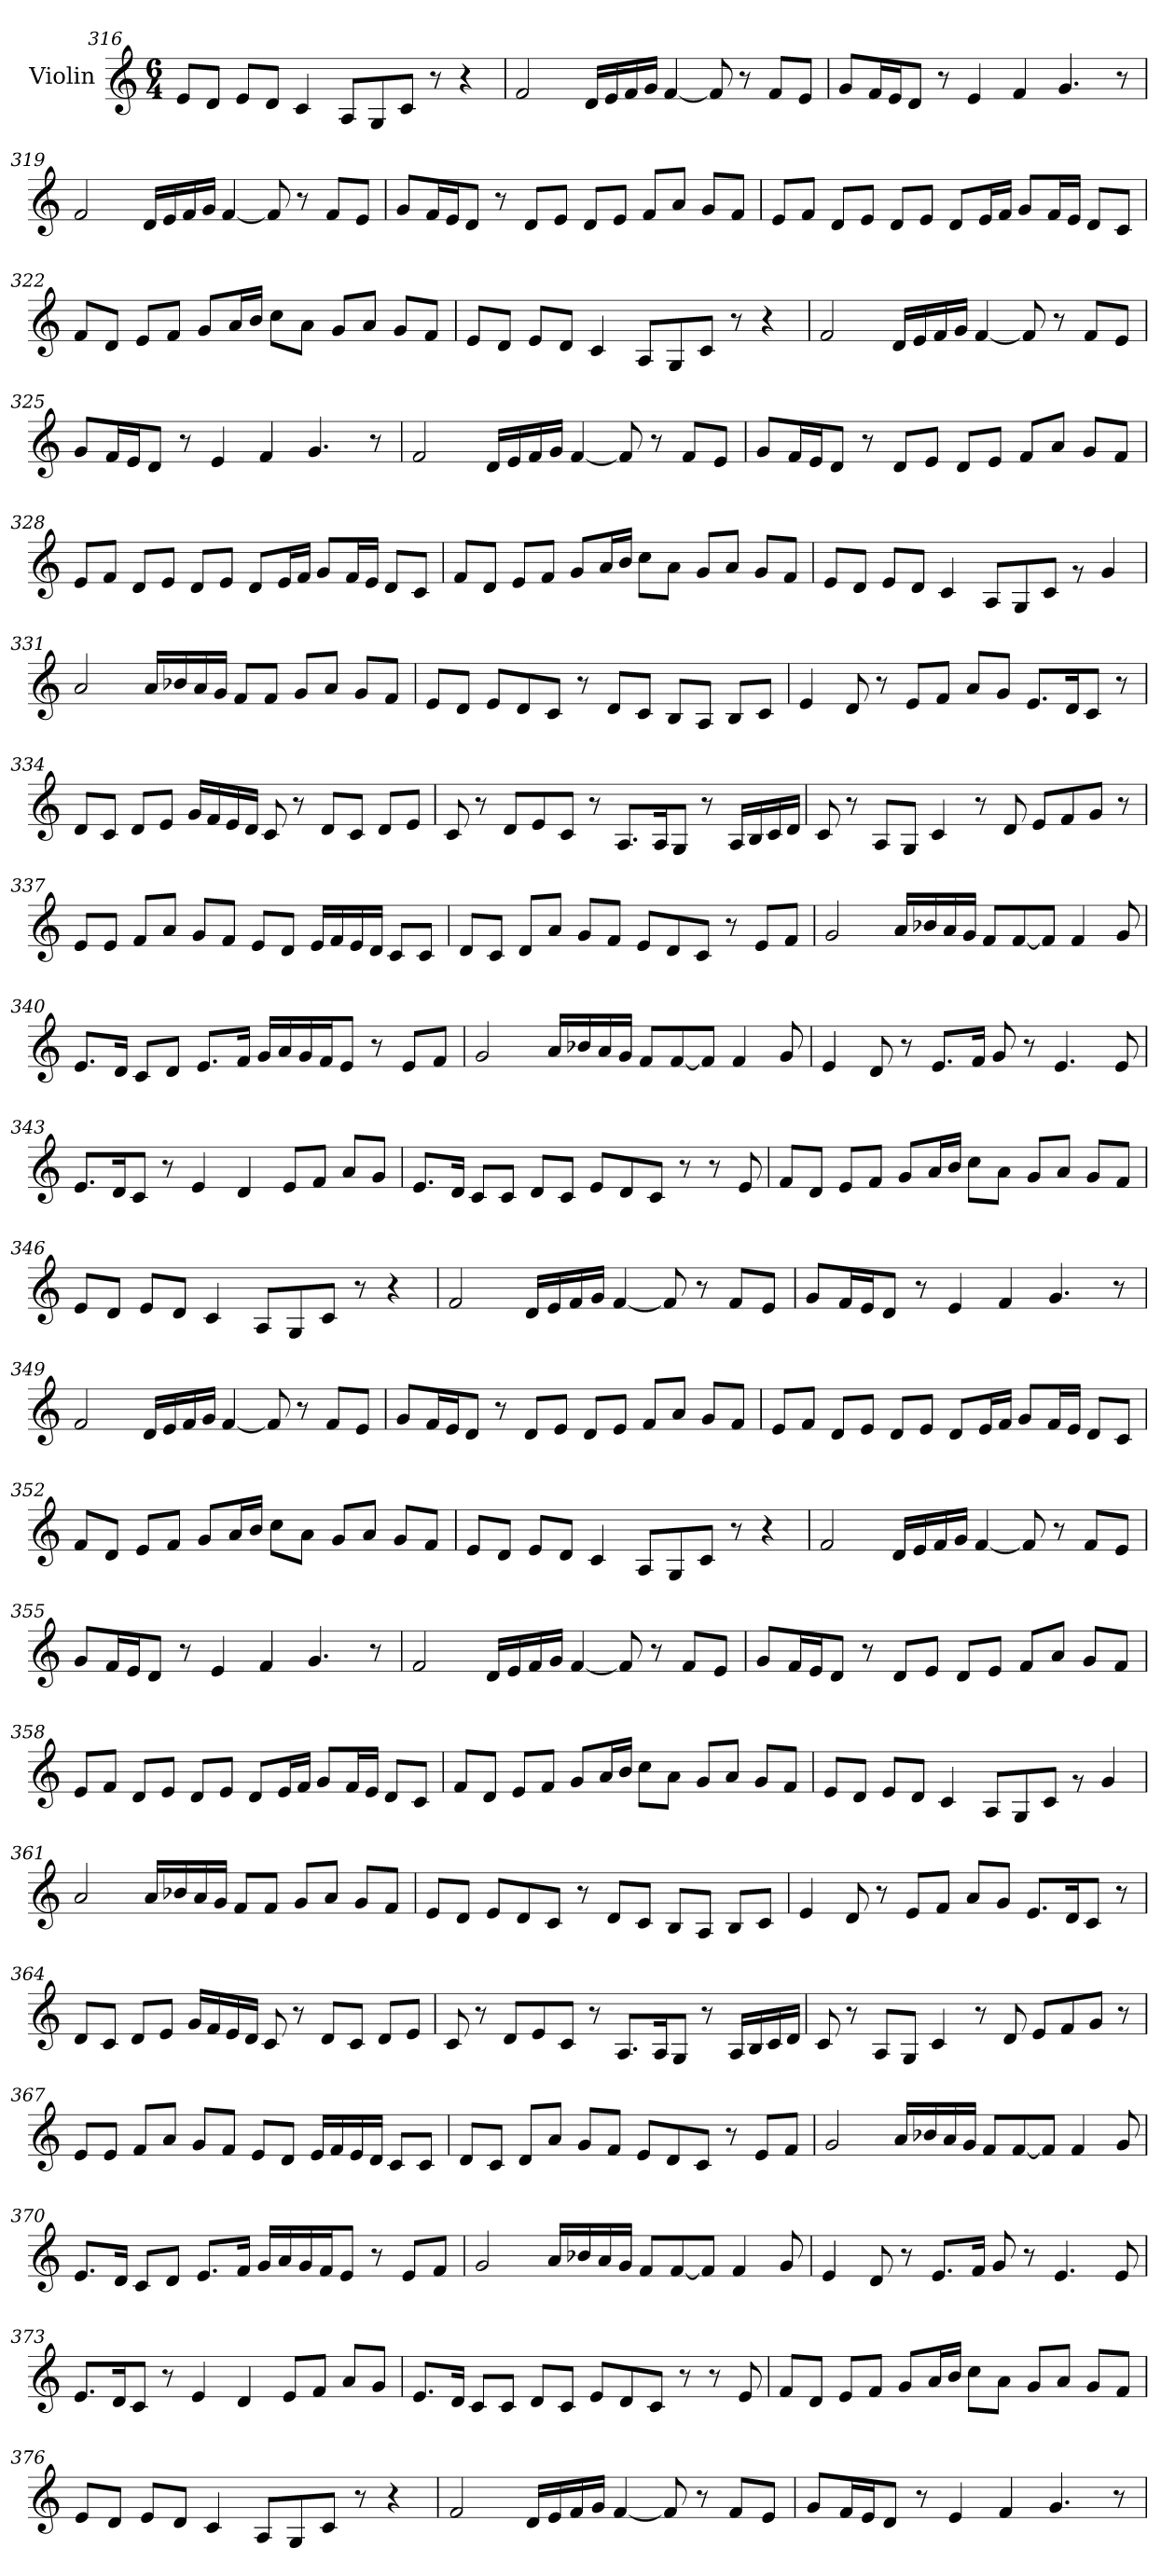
**kern
*part1
*staff1
*I"Violin
*clefG2
*k[]
*M6/4
=316
8e/L
8d/J
8e/L
8d/J
4c/
8A/L
8G/
8c/J
8r
4r
=317
2f/
16d/LL
16e/
16f/
16g/JJ
[4f/
8f/]
8r
8f/L
8e/J
!!LO:LB:g=z
=318
8g/L
16f/L
16e/J
8d/J
8r
4e/
4f/
4.g/
8r
=319
2f/
16d/LL
16e/
16f/
16g/JJ
[4f/
8f/]
8r
8f/L
8e/J
=320
8g/L
16f/L
16e/J
8d/J
8r
8d/L
8e/J
8d/L
8e/J
8f/L
8a/J
8g/L
8f/J
!!LO:LB:g=z
=321
8e/L
8f/J
8d/L
8e/J
8d/L
8e/J
8d/L
16e/L
16f/JJ
8g/L
16f/L
16e/JJ
8d/L
8c/J
=322
8f/L
8d/J
8e/L
8f/J
8g/L
16a/L
16b/JJ
8cc\L
8a\J
8g/L
8a/J
8g/L
8f/J
=323
8e/L
8d/J
8e/L
8d/J
4c/
8A/L
8G/
8c/J
8r
4r
!!LO:LB:g=z
=324
2f/
16d/LL
16e/
16f/
16g/JJ
[4f/
8f/]
8r
8f/L
8e/J
=325
8g/L
16f/L
16e/J
8d/J
8r
4e/
4f/
4.g/
8r
=326
2f/
16d/LL
16e/
16f/
16g/JJ
[4f/
8f/]
8r
8f/L
8e/J
!!LO:LB:g=z
=327
8g/L
16f/L
16e/J
8d/J
8r
8d/L
8e/J
8d/L
8e/J
8f/L
8a/J
8g/L
8f/J
=328
8e/L
8f/J
8d/L
8e/J
8d/L
8e/J
8d/L
16e/L
16f/JJ
8g/L
16f/L
16e/JJ
8d/L
8c/J
=329
8f/L
8d/J
8e/L
8f/J
8g/L
16a/L
16b/JJ
8cc\L
8a\J
8g/L
8a/J
8g/L
8f/J
!!LO:LB:g=z
=330
8e/L
8d/J
8e/L
8d/J
4c/
8A/L
8G/
8c/J
8rg
4g/
=331
2a/
16a/LL
16b-X/
16a/
16g/JJ
8f/L
8f/J
8g/L
8a/J
8g/L
8f/J
=332
8e/L
8d/J
8e/L
8d/
8c/J
8r
8d/L
8c/J
8B/L
8A/J
8B/L
8c/J
!!LO:LB:g=z
=333
4e/
8d/
8r
8e/L
8f/J
8a/L
8g/J
8.e/L
16d/K
8c/J
8r
=334
8d/L
8c/J
8d/L
8e/J
16g/LL
16f/
16e/
16d/JJ
8c/
8r
8d/L
8c/J
8d/L
8e/J
!!LO:PB:g=z
=335
8c/
8r
8d/L
8e/
8c/J
8r
8.A/L
16A/K
8G/J
8r
16A/LL
16B/
16c/
16d/JJ
!!LO:PB:g=z
=336
8c/
8r
8A/L
8G/J
4c/
8r
8d/
8e/L
8f/
8g/J
8r
=337
8e/L
8e/J
8f/L
8a/J
8g/L
8f/J
8e/L
8d/J
16e/LL
16f/
16e/
16d/JJ
8c/L
8c/J
=338
8d/L
8c/J
8d/L
8a/J
8g/L
8f/J
8e/L
8d/
8c/J
8r
8e/L
8f/J
!!LO:LB:g=z
=339
2g/
16a/LL
16b-X/
16a/
16g/JJ
8f/L
[8f/
8f/J]
4f/
8g/
=340
8.e/L
16d/Jk
8c/L
8d/J
8.e/L
16f/Jk
16g/LL
16a/
16g/
16f/J
8e/J
8r
8e/L
8f/J
=341
2g/
16a/LL
16b-X/
16a/
16g/JJ
8f/L
[8f/
8f/J]
4f/
8g/
!!LO:LB:g=z
=342
4e/
8d/
8r
8.e/L
16f/Jk
8g/
8r
4.e/
8e/
=343
8.e/L
16d/K
8c/J
8r
4e/
4d/
8e/L
8f/J
8a/L
8g/J
=344
8.e/L
16d/Jk
8c/L
8c/J
8d/L
8c/J
8e/L
8d/
8c/J
8r
8r
8e/
!!LO:LB:g=z
=345
8f/L
8d/J
8e/L
8f/J
8g/L
16a/L
16b/JJ
8cc\L
8a\J
8g/L
8a/J
8g/L
8f/J
=346
8e/L
8d/J
8e/L
8d/J
4c/
8A/L
8G/
8c/J
8r
4r
=347
2f/
16d/LL
16e/
16f/
16g/JJ
[4f/
8f/]
8r
8f/L
8e/J
!!LO:LB:g=z
=348
8g/L
16f/L
16e/J
8d/J
8r
4e/
4f/
4.g/
8r
=349
2f/
16d/LL
16e/
16f/
16g/JJ
[4f/
8f/]
8r
8f/L
8e/J
=350
8g/L
16f/L
16e/J
8d/J
8r
8d/L
8e/J
8d/L
8e/J
8f/L
8a/J
8g/L
8f/J
!!LO:LB:g=z
=351
8e/L
8f/J
8d/L
8e/J
8d/L
8e/J
8d/L
16e/L
16f/JJ
8g/L
16f/L
16e/JJ
8d/L
8c/J
=352
8f/L
8d/J
8e/L
8f/J
8g/L
16a/L
16b/JJ
8cc\L
8a\J
8g/L
8a/J
8g/L
8f/J
=353
8e/L
8d/J
8e/L
8d/J
4c/
8A/L
8G/
8c/J
8r
4r
!!LO:LB:g=z
=354
2f/
16d/LL
16e/
16f/
16g/JJ
[4f/
8f/]
8r
8f/L
8e/J
=355
8g/L
16f/L
16e/J
8d/J
8r
4e/
4f/
4.g/
8r
=356
2f/
16d/LL
16e/
16f/
16g/JJ
[4f/
8f/]
8r
8f/L
8e/J
!!LO:LB:g=z
=357
8g/L
16f/L
16e/J
8d/J
8r
8d/L
8e/J
8d/L
8e/J
8f/L
8a/J
8g/L
8f/J
=358
8e/L
8f/J
8d/L
8e/J
8d/L
8e/J
8d/L
16e/L
16f/JJ
8g/L
16f/L
16e/JJ
8d/L
8c/J
=359
8f/L
8d/J
8e/L
8f/J
8g/L
16a/L
16b/JJ
8cc\L
8a\J
8g/L
8a/J
8g/L
8f/J
!!LO:PB:g=z
=360
8e/L
8d/J
8e/L
8d/J
4c/
8A/L
8G/
8c/J
8rg
4g/
=361
2a/
16a/LL
16b-X/
16a/
16g/JJ
8f/L
8f/J
8g/L
8a/J
8g/L
8f/J
=362
8e/L
8d/J
8e/L
8d/
8c/J
8r
8d/L
8c/J
8B/L
8A/J
8B/L
8c/J
!!LO:LB:g=z
=363
4e/
8d/
8r
8e/L
8f/J
8a/L
8g/J
8.e/L
16d/K
8c/J
8r
=364
8d/L
8c/J
8d/L
8e/J
16g/LL
16f/
16e/
16d/JJ
8c/
8r
8d/L
8c/J
8d/L
8e/J
!!LO:LB:g=z
=365
8c/
8r
8d/L
8e/
8c/J
8r
8.A/L
16A/K
8G/J
8r
16A/LL
16B/
16c/
16d/JJ
!!LO:LB:g=z
=366
8c/
8r
8A/L
8G/J
4c/
8r
8d/
8e/L
8f/
8g/J
8r
=367
8e/L
8e/J
8f/L
8a/J
8g/L
8f/J
8e/L
8d/J
16e/LL
16f/
16e/
16d/JJ
8c/L
8c/J
=368
8d/L
8c/J
8d/L
8a/J
8g/L
8f/J
8e/L
8d/
8c/J
8r
8e/L
8f/J
!!LO:LB:g=z
=369
2g/
16a/LL
16b-X/
16a/
16g/JJ
8f/L
[8f/
8f/J]
4f/
8g/
=370
8.e/L
16d/Jk
8c/L
8d/J
8.e/L
16f/Jk
16g/LL
16a/
16g/
16f/J
8e/J
8r
8e/L
8f/J
=371
2g/
16a/LL
16b-X/
16a/
16g/JJ
8f/L
[8f/
8f/J]
4f/
8g/
!!LO:LB:g=z
=372
4e/
8d/
8r
8.e/L
16f/Jk
8g/
8r
4.e/
8e/
=373
8.e/L
16d/K
8c/J
8r
4e/
4d/
8e/L
8f/J
8a/L
8g/J
=374
8.e/L
16d/Jk
8c/L
8c/J
8d/L
8c/J
8e/L
8d/
8c/J
8r
8r
8e/
!!LO:LB:g=z
=375
8f/L
8d/J
8e/L
8f/J
8g/L
16a/L
16b/JJ
8cc\L
8a\J
8g/L
8a/J
8g/L
8f/J
=376
8e/L
8d/J
8e/L
8d/J
4c/
8A/L
8G/
8c/J
8r
4r
=377
2f/
16d/LL
16e/
16f/
16g/JJ
[4f/
8f/]
8r
8f/L
8e/J
!!LO:LB:g=z
=378
8g/L
16f/L
16e/J
8d/J
8r
4e/
4f/
4.g/
8r
=
*-
